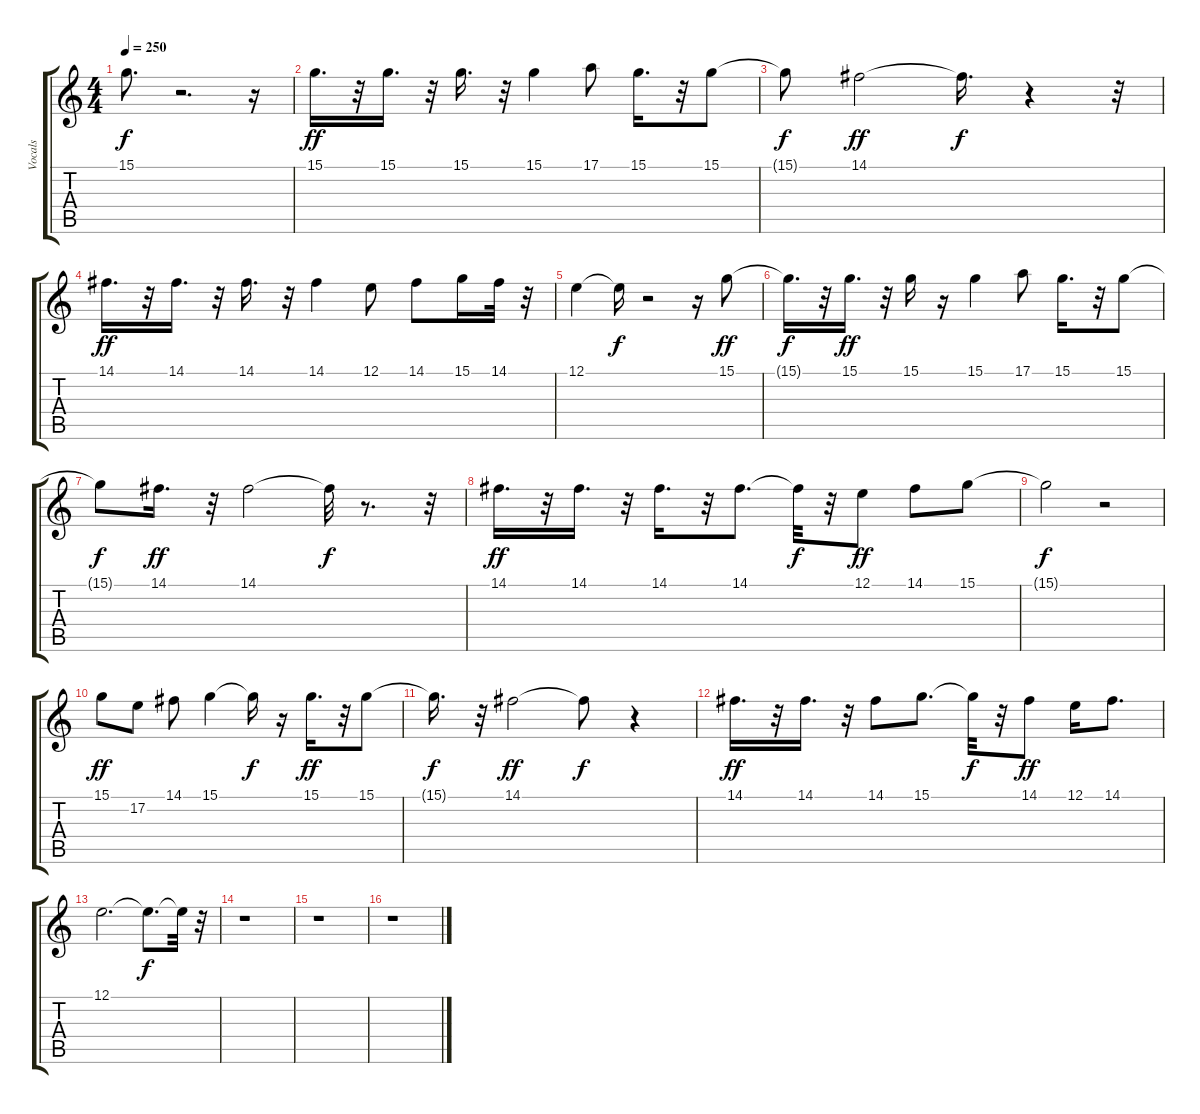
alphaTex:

\track ("Vocals" "Vocals") {instrument oboe}
\staff {score tabs}
\tuning (E4 B3 G3 D3 A2 E2) {hide}
\ts (4 4)
\tempo 250
\clef g2
\ks c
15.1{t}.8{d dy f} r.2{d} r.16 |
15.1.16{d dy ff} r.32 15.1.16{d} r.32 15.1.16{d} r.32 15.1.4 17.1.8 15.1.16{d} r.32 15.1.8 |
15.1{t}.8{dy f} 14.1.2{dy ff} 14.1{t}.16{d dy f} r.4 r.32 |
14.1.16{d dy ff} r.32 14.1.16{d} r.32 14.1.16{d} r.32 14.1.4 12.1.8 14.1.8 15.1.16 14.1.32 r.32 |
12.1.4 12.1{t}.16{dy f} r.2 r.16 15.1.8{dy ff} |
15.1{t}.16{d dy f} r.32 15.1.16{d dy ff} r.32 15.1.16 r.16 15.1.4 17.1.8 15.1.16{d} r.32 15.1.8 |
15.1{t}.8{dy f} 14.1.16{d dy ff} r.32 14.1.2 14.1{t}.32{dy f} r.8{d} r.32 |
14.1.16{d dy ff} r.32 14.1.16{d} r.32 14.1.16{d} r.32 14.1.8{d} 14.1{t}.32{dy f} r.32 12.1.8{dy ff} 14.1.8 15.1.8 |
15.1{t}.2{dy f} r.2 |
15.1.8{dy ff} 17.2.8 14.1.8 15.1.4 15.1{t}.16{dy f} r.16 15.1.16{d dy ff} r.32 15.1.8 |
15.1{t}.16{d dy f} r.32 14.1.2{dy ff} 14.1{t}.8{dy f} r.4 |
14.1.16{d dy ff} r.32 14.1.16{d} r.32 14.1.8 15.1.8{d} 15.1{t}.32{dy f} r.32 14.1.8{dy ff} 12.1.16 14.1.8{d} |
12.1.2{d} 12.1{t}.8{d dy f} 12.1{t}.32 r.32 |
r.1 |
r.1 |
r.1
